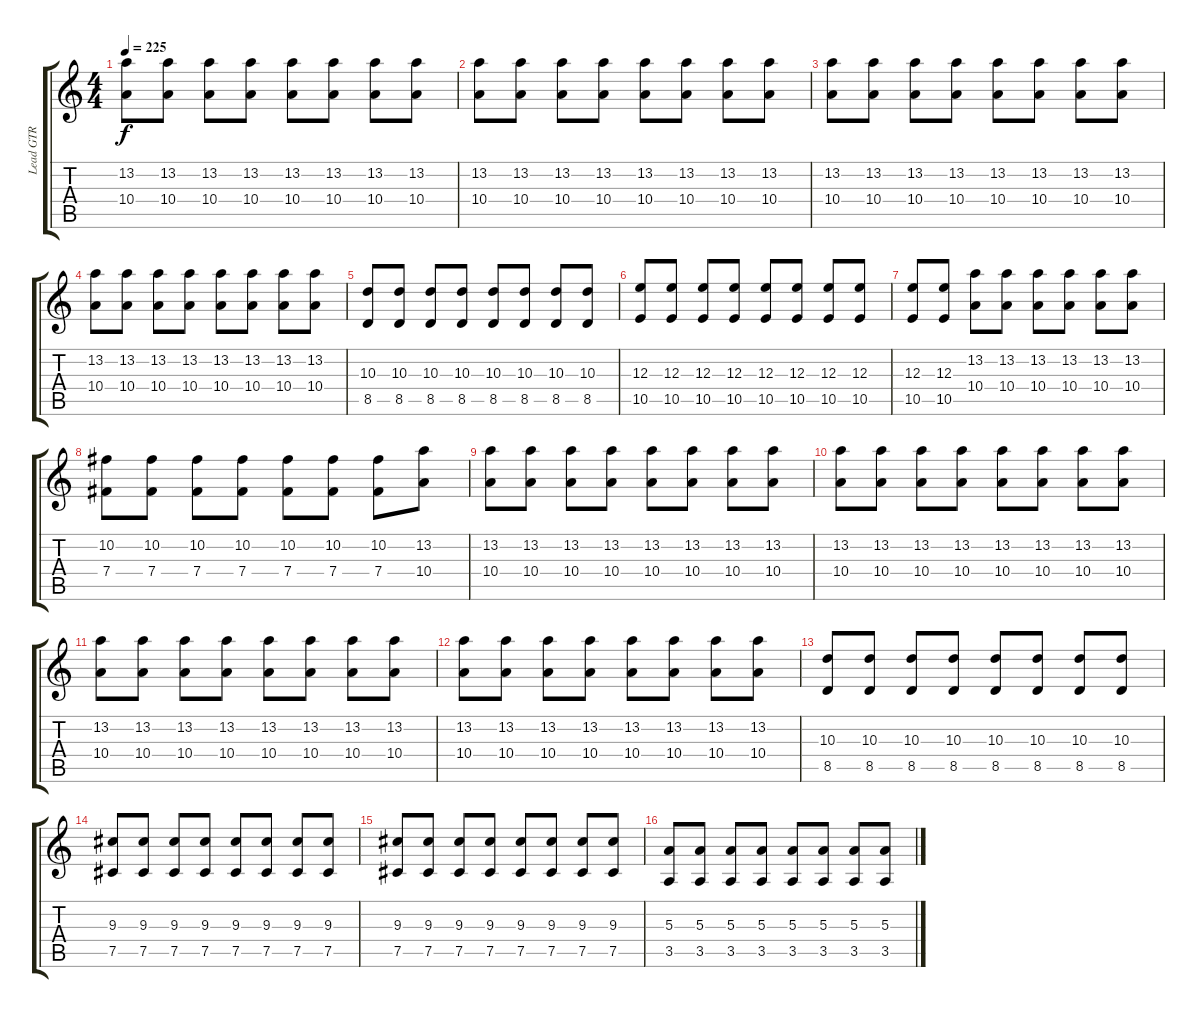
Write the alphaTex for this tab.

\track ("Lead GTR" "Lead GTR") {instrument distortionguitar}
\staff {score tabs}
\tuning (Db4 Ab3 E3 B2 Gb2 B1) {hide}
\ts (4 4)
\tempo 225
\clef g2
\ks c
(13.2 10.4).8{dy f} (13.2 10.4).8 (13.2 10.4).8 (13.2 10.4).8 (13.2 10.4).8 (13.2 10.4).8 (13.2 10.4).8 (13.2 10.4).8 |
(13.2 10.4).8 (13.2 10.4).8 (13.2 10.4).8 (13.2 10.4).8 (13.2 10.4).8 (13.2 10.4).8 (13.2 10.4).8 (13.2 10.4).8 |
(13.2 10.4).8 (13.2 10.4).8 (13.2 10.4).8 (13.2 10.4).8 (13.2 10.4).8 (13.2 10.4).8 (13.2 10.4).8 (13.2 10.4).8 |
(13.2 10.4).8 (13.2 10.4).8 (13.2 10.4).8 (13.2 10.4).8 (13.2 10.4).8 (13.2 10.4).8 (13.2 10.4).8 (13.2 10.4).8 |
(10.3 8.5).8 (10.3 8.5).8 (10.3 8.5).8 (10.3 8.5).8 (10.3 8.5).8 (10.3 8.5).8 (10.3 8.5).8 (10.3 8.5).8 |
(12.3 10.5).8 (12.3 10.5).8 (12.3 10.5).8 (12.3 10.5).8 (12.3 10.5).8 (12.3 10.5).8 (12.3 10.5).8 (12.3 10.5).8 |
(12.3 10.5).8 (12.3 10.5).8 (13.2 10.4).8 (13.2 10.4).8 (13.2 10.4).8 (13.2 10.4).8 (13.2 10.4).8 (13.2 10.4).8 |
(10.2 7.4).8 (10.2 7.4).8 (10.2 7.4).8 (10.2 7.4).8 (10.2 7.4).8 (10.2 7.4).8 (10.2 7.4).8 (13.2 10.4).8 |
(13.2 10.4).8 (13.2 10.4).8 (13.2 10.4).8 (13.2 10.4).8 (13.2 10.4).8 (13.2 10.4).8 (13.2 10.4).8 (13.2 10.4).8 |
(13.2 10.4).8 (13.2 10.4).8 (13.2 10.4).8 (13.2 10.4).8 (13.2 10.4).8 (13.2 10.4).8 (13.2 10.4).8 (13.2 10.4).8 |
(13.2 10.4).8 (13.2 10.4).8 (13.2 10.4).8 (13.2 10.4).8 (13.2 10.4).8 (13.2 10.4).8 (13.2 10.4).8 (13.2 10.4).8 |
(13.2 10.4).8 (13.2 10.4).8 (13.2 10.4).8 (13.2 10.4).8 (13.2 10.4).8 (13.2 10.4).8 (13.2 10.4).8 (13.2 10.4).8 |
(10.3 8.5).8 (10.3 8.5).8 (10.3 8.5).8 (10.3 8.5).8 (10.3 8.5).8 (10.3 8.5).8 (10.3 8.5).8 (10.3 8.5).8 |
(9.3 7.5).8 (9.3 7.5).8 (9.3 7.5).8 (9.3 7.5).8 (9.3 7.5).8 (9.3 7.5).8 (9.3 7.5).8 (9.3 7.5).8 |
(9.3 7.5).8 (9.3 7.5).8 (9.3 7.5).8 (9.3 7.5).8 (9.3 7.5).8 (9.3 7.5).8 (9.3 7.5).8 (9.3 7.5).8 |
(5.3 3.5).8 (5.3 3.5).8 (5.3 3.5).8 (5.3 3.5).8 (5.3 3.5).8 (5.3 3.5).8 (5.3 3.5).8 (5.3 3.5).8
